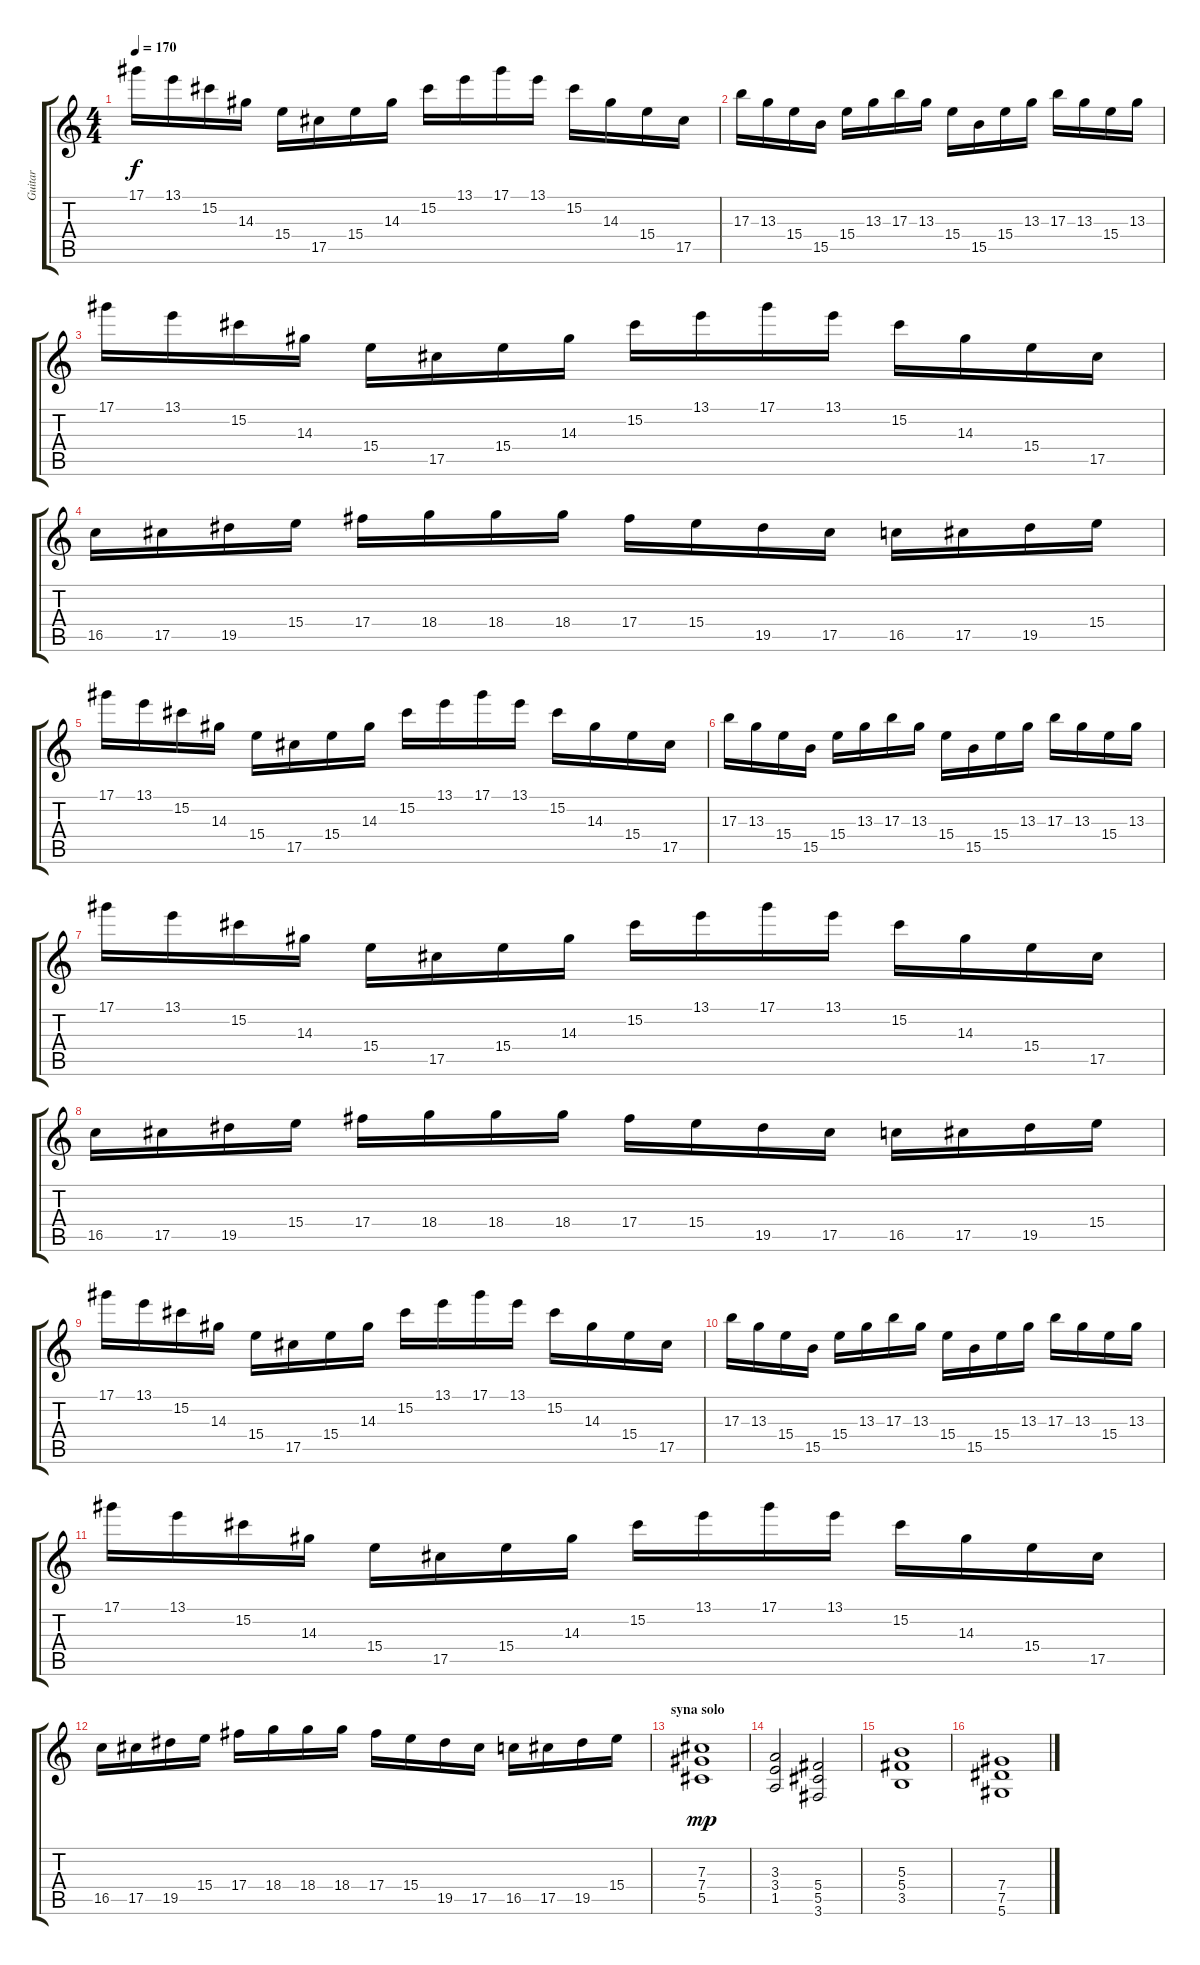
\track ("Guitar" "Guitar") {instrument distortionguitar}
\staff {score tabs}
\tuning (Eb4 Bb3 Gb3 Db3 Ab2 Eb2) {hide}
\ts (4 4)
\tempo 170
\clef g2
\ks c
17.1.16{dy f instrument distortionguitar} 13.1.16 15.2.16 14.3.16 15.4.16 17.5.16 15.4.16 14.3.16 15.2.16 13.1.16 17.1.16 13.1.16 15.2.16 14.3.16 15.4.16 17.5.16 |
17.3.16 13.3.16 15.4.16 15.5.16 15.4.16 13.3.16 17.3.16 13.3.16 15.4.16 15.5.16 15.4.16 13.3.16 17.3.16 13.3.16 15.4.16 13.3.16 |
17.1.16 13.1.16 15.2.16 14.3.16 15.4.16 17.5.16 15.4.16 14.3.16 15.2.16 13.1.16 17.1.16 13.1.16 15.2.16 14.3.16 15.4.16 17.5.16 |
16.5.16 17.5.16 19.5.16 15.4.16 17.4.16 18.4.16 18.4.16 18.4.16 17.4.16 15.4.16 19.5.16 17.5.16 16.5.16 17.5.16 19.5.16 15.4.16 |
17.1.16 13.1.16 15.2.16 14.3.16 15.4.16 17.5.16 15.4.16 14.3.16 15.2.16 13.1.16 17.1.16 13.1.16 15.2.16 14.3.16 15.4.16 17.5.16 |
17.3.16 13.3.16 15.4.16 15.5.16 15.4.16 13.3.16 17.3.16 13.3.16 15.4.16 15.5.16 15.4.16 13.3.16 17.3.16 13.3.16 15.4.16 13.3.16 |
17.1.16 13.1.16 15.2.16 14.3.16 15.4.16 17.5.16 15.4.16 14.3.16 15.2.16 13.1.16 17.1.16 13.1.16 15.2.16 14.3.16 15.4.16 17.5.16 |
16.5.16 17.5.16 19.5.16 15.4.16 17.4.16 18.4.16 18.4.16 18.4.16 17.4.16 15.4.16 19.5.16 17.5.16 16.5.16 17.5.16 19.5.16 15.4.16 |
17.1.16 13.1.16 15.2.16 14.3.16 15.4.16 17.5.16 15.4.16 14.3.16 15.2.16 13.1.16 17.1.16 13.1.16 15.2.16 14.3.16 15.4.16 17.5.16 |
17.3.16 13.3.16 15.4.16 15.5.16 15.4.16 13.3.16 17.3.16 13.3.16 15.4.16 15.5.16 15.4.16 13.3.16 17.3.16 13.3.16 15.4.16 13.3.16 |
17.1.16 13.1.16 15.2.16 14.3.16 15.4.16 17.5.16 15.4.16 14.3.16 15.2.16 13.1.16 17.1.16 13.1.16 15.2.16 14.3.16 15.4.16 17.5.16 |
16.5.16 17.5.16 19.5.16 15.4.16 17.4.16 18.4.16 18.4.16 18.4.16 17.4.16 15.4.16 19.5.16 17.5.16 16.5.16 17.5.16 19.5.16 15.4.16 |
\section ("" "syna solo")
(7.3 7.4 5.5).1{dy mp} |
(3.3 3.4 1.5).2 (5.4 5.5 3.6).2 |
(5.3 5.4 3.5).1 |
(7.4 7.5 5.6).1
